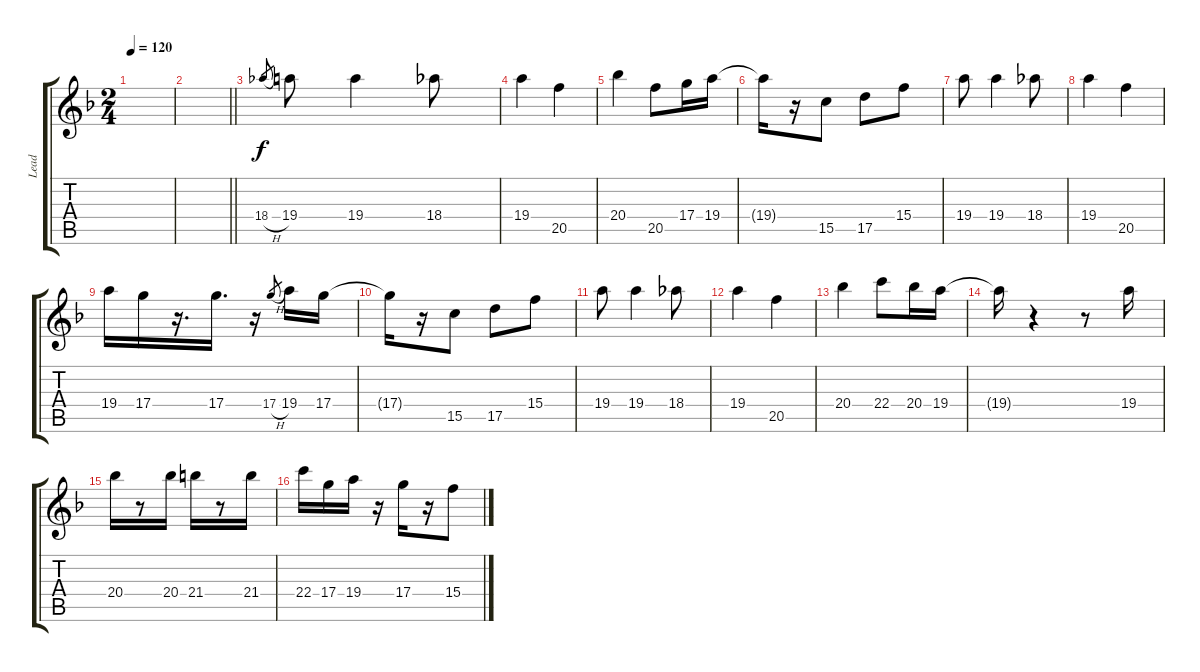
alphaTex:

\track ("Lead" "Lead") {instrument overdrivenguitar}
\staff {score tabs}
\tuning (E4 B3 G3 D3 A2 E2) {hide}
\ts (2 4)
\tempo 120
\clef g2
\ks f
|
\barLineRight lightlight
|
18.4{h}.8{gr dy f} 19.4.8 19.4.4 18.4.8 |
19.4.4 20.5.4 |
20.4.4 20.5.8 17.4.16 19.4.16 |
19.4{t}.16 r.16 15.5.8 17.5.8 15.4.8 |
19.4.8 19.4.4 18.4.8 |
19.4.4 20.5.4 |
19.4.16 17.4.16 r.16{d} 17.4.16{d} r.16 17.4{h}.8{gr} 19.4.16 17.4.16 |
17.4{t}.16 r.16 15.5.8 17.5.8 15.4.8 |
19.4.8 19.4.4 18.4.8 |
19.4.4 20.5.4 |
20.4.4 22.4.8 20.4.16 19.4.16 |
19.4{t}.16 r.4 r.8 19.4.16 |
20.4.16 r.8 20.4.16 21.4.16 r.8 21.4.16 |
22.4.16 17.4.16 19.4.16 r.16 17.4.16 r.16 15.4.8
